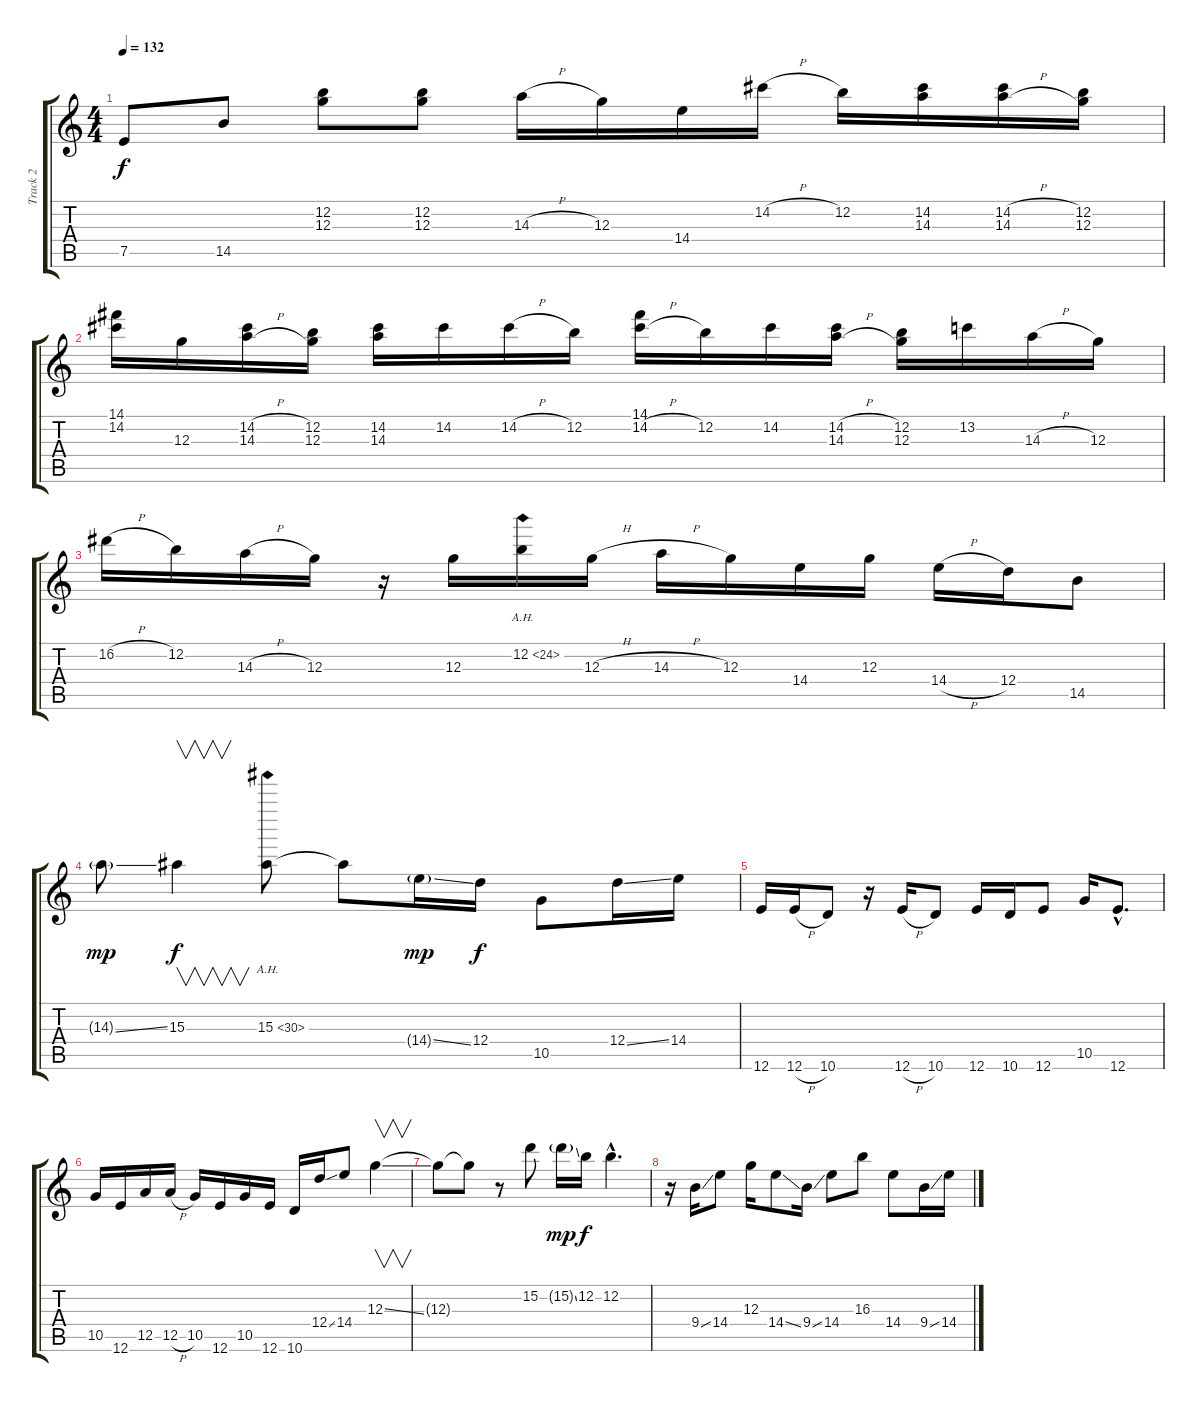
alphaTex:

\track ("Track 2" "Track 2") {instrument distortionguitar}
\staff {score tabs}
\tuning (E4 B3 G3 D3 A2 E2) {hide}
\ts (4 4)
\tempo 132
\clef g2
\ks c
7.5{t}.8{dy f} 14.5.8 (12.2 12.3).8 (12.2 12.3).8 14.3{h}.16 12.3.16 14.4.16 14.2{h}.16 12.2.16 (14.2 14.3).16 (14.2{h} 14.3{h}).16 (12.2 12.3).16 |
(14.1 14.2).16 12.3.16 (14.2{h} 14.3{h}).16 (12.2 12.3).16 (14.2 14.3).16 14.2.16 14.2{h}.16 12.2.16 (14.1 14.2{h}).16 12.2.16 14.2.16 (14.2{h} 14.3{h}).16 (12.2 12.3).16 13.2.16 14.3{h}.16 12.3.16 |
16.2{h}.16 12.2.16 14.3{h}.16 12.3.16 r.16 12.3.16 12.2{ah 12}.16 12.3{h}.16 14.3{h}.16 12.3.16 14.4.16 12.3.16 14.4{h}.16 12.4.16 14.5.8 |
14.3{ss g}.8{dy mp} 15.3.4{v dy f} 15.3{ah 15}.8 15.3{t}.8 14.4{ss g}.16{dy mp} 12.4.16{dy f} 10.5.8 12.4{ss}.16 14.4.16 |
12.6.16 12.6{h}.16 10.6.8 r.16 12.6{h}.16 10.6.8 12.6.16 10.6.16 12.6.8 10.5.16 12.6{hac}.8{d} |
10.5.16 12.6.16 12.5.16 12.5{h}.16 10.5.16 12.6.16 10.5.16 12.6.16 10.6.16 12.4{ss}.16 14.4.8 12.3{ss}.4{v} |
12.3{t}.8 12.3{t}.8 r.8 15.2.8 15.2{ss g}.16{dy mp} 12.2.16{dy f} 12.2{hac}.4{d} |
r.16 9.4{ss}.16 14.4.8 12.3.16 14.4{ss}.8 9.4{ss}.16 14.4.8 16.3.8 14.4.8 9.4{ss}.16 14.4.16
